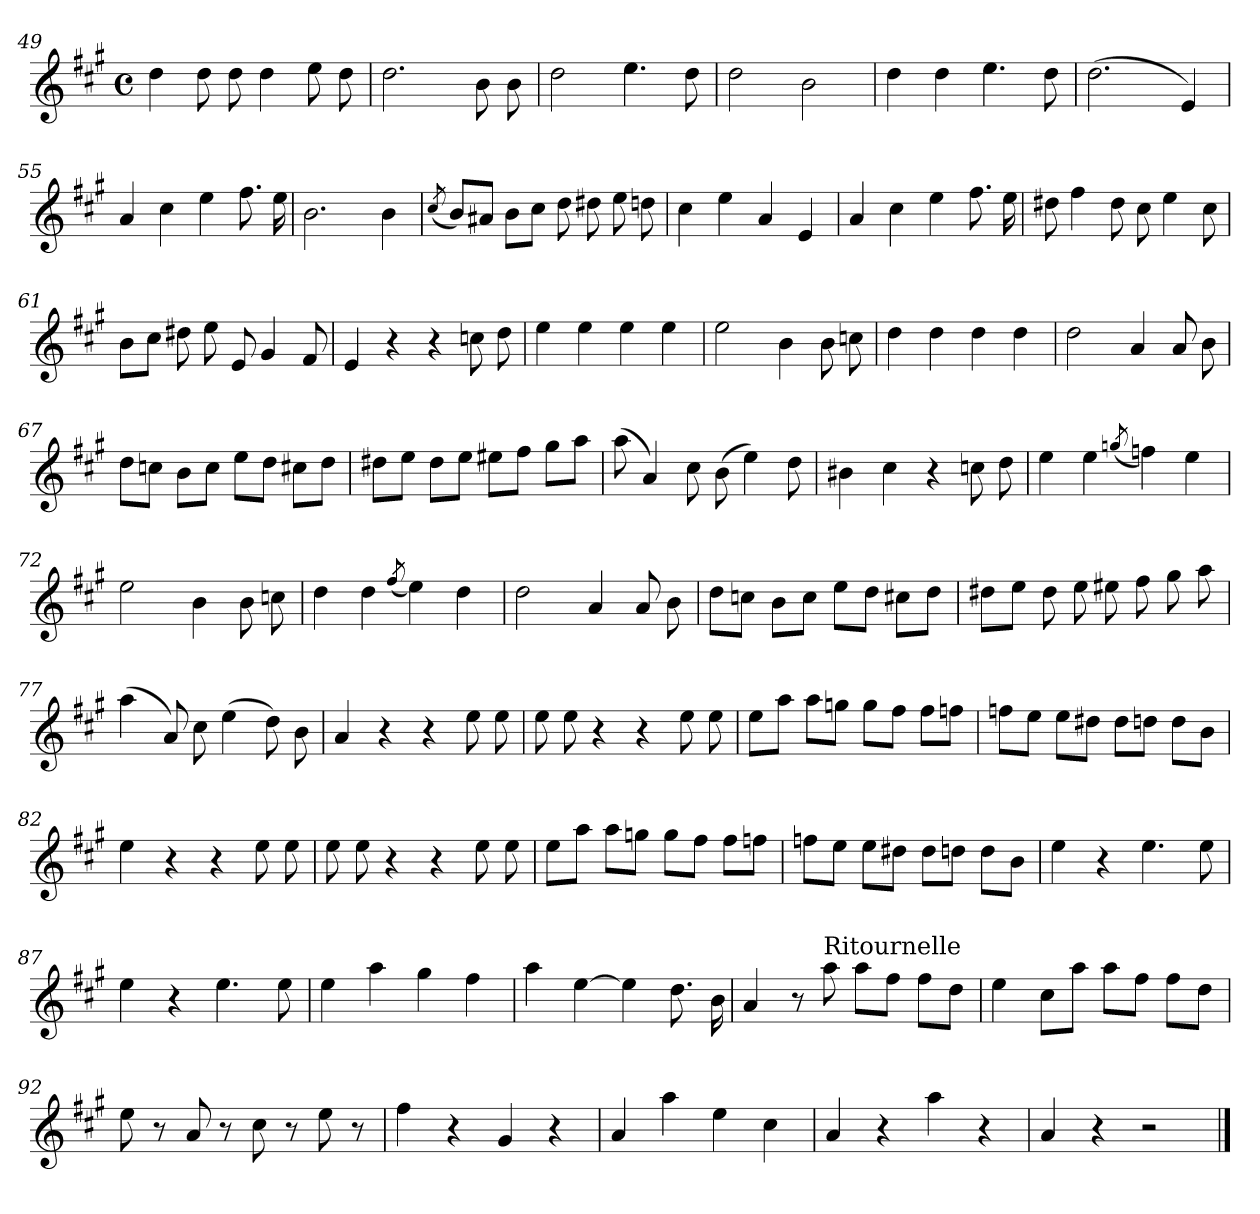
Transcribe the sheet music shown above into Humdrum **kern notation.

**kern
*part1
*staff1
*clefG2
*k[f#c#g#]
*A:
*M4/4
*met(c)
=49
4dd\
8dd\
8dd\
4dd\
8ee\
8dd\
=50
2.dd\
8b\
8b\
!!LO:LB:g=z
=51
2dd\
4.ee\
8dd\
=52
2dd\
2b\
=53
4dd\
4dd\
4.ee\
8dd\
=54
(>2.dd\
4e/)
=55
4a/
4cc#\
4ee\
8.ff#\
16ee\
=56
2.b\
4b\
!!LO:LB:g=z
=57
(<8qcc#/
8b/L)
8a#X/J
8b\L
8cc#\J
8dd\
8dd#X\
8ee\
8ddn\
=58
4cc#\
4ee\
4a/
4e/
=59
4a/
4cc#\
4ee\
8.ff#\
16ee\
=60
8dd#X\
4ff#\
8dd#\
8cc#\
4ee\
8cc#\
=61
8b\L
8cc#\J
8dd#X\
8ee\
8e/
4g#/
8f#/
!!LO:LB:g=z
=62
4e/
4r
4r
8ccn\
8dd\
=63
4ee\
4ee\
4ee\
4ee\
=64
2ee\
4b\
8b\
8ccn\
=65
4dd\
4dd\
4dd\
4dd\
=66
2dd\
4a/
8a/
8b\
!!LO:LB:g=z
=67
8dd\L
8ccn\J
8b\L
8cc\J
8ee\L
8dd\J
8cc#X\L
8dd\J
=68
8dd#X\L
8ee\J
8dd#\L
8ee\J
8ee#X\L
8ff#\J
8gg#\L
8aa\J
=69
(>8aa\
4a/)
8cc#\
(>8b\
4ee\)
8dd\
=70
4b#X\
4cc#\
4r
8ccn\
8dd\
=71
4ee\
4ee\
(<8qggn/
4ffn\)
4ee\
!!LO:LB:g=z
=72
2ee\
4b\
8b\
8ccn\
=73
4dd\
4dd\
(<8qff#/
4ee\)
4dd\
=74
2dd\
4a/
8a/
8b\
=75
8dd\L
8ccn\J
8b\L
8cc\J
8ee\L
8dd\J
8cc#X\L
8dd\J
=76
8dd#X\L
8ee\J
8dd#\
8ee\
8ee#X\
8ff#\
8gg#\
8aa\
!!LO:LB:g=z
=77
(>4aa\
8a/)
8cc#\
(>4ee\
8dd\)
8b\
=78
4a/
4r
4r
8ee\
8ee\
=79
8ee\
8ee\
4r
4r
8ee\
8ee\
=80
8ee\L
8aa\J
8aa\L
8ggn\J
8gg\L
8ff#\J
8ff#\L
8ffn\J
=81
8ffn\L
8ee\J
8ee\L
8dd#X\J
8dd#\L
8ddn\J
8dd\L
8b\J
!!LO:PB:g=z
=82
4ee\
4r
4r
8ee\
8ee\
=83
8ee\
8ee\
4r
4r
8ee\
8ee\
=84
8ee\L
8aa\J
8aa\L
8ggn\J
8gg\L
8ff#\J
8ff#\L
8ffn\J
=85
8ffn\L
8ee\J
8ee\L
8dd#X\J
8dd#\L
8ddn\J
8dd\L
8b\J
=86
4ee\
4r
4.ee\
8ee\
!!LO:LB:g=z
=87
4ee\
4r
4.ee\
8ee\
=88
4ee\
4aa\
4gg#\
4ff#\
=89
4aa\
[4ee\
4ee\]
8.dd\
16b\
=90
4a/
8r
!LO:TX:a:t=Ritournelle
8aa\
8aa\L
8ff#\J
8ff#\L
8dd\J
=91
4ee\
8cc#\L
8aa\J
8aa\L
8ff#\J
8ff#\L
8dd\J
!!LO:LB:g=z
=92
8ee\
8r
8a/
8r
8cc#\
8r
8ee\
8r
=93
4ff#\
4r
4g#/
4r
=94
4a/
4aa\
4ee\
4cc#\
=95
4a/
4r
4aa\
4r
=96
4a/
4r
2r
==
*-
